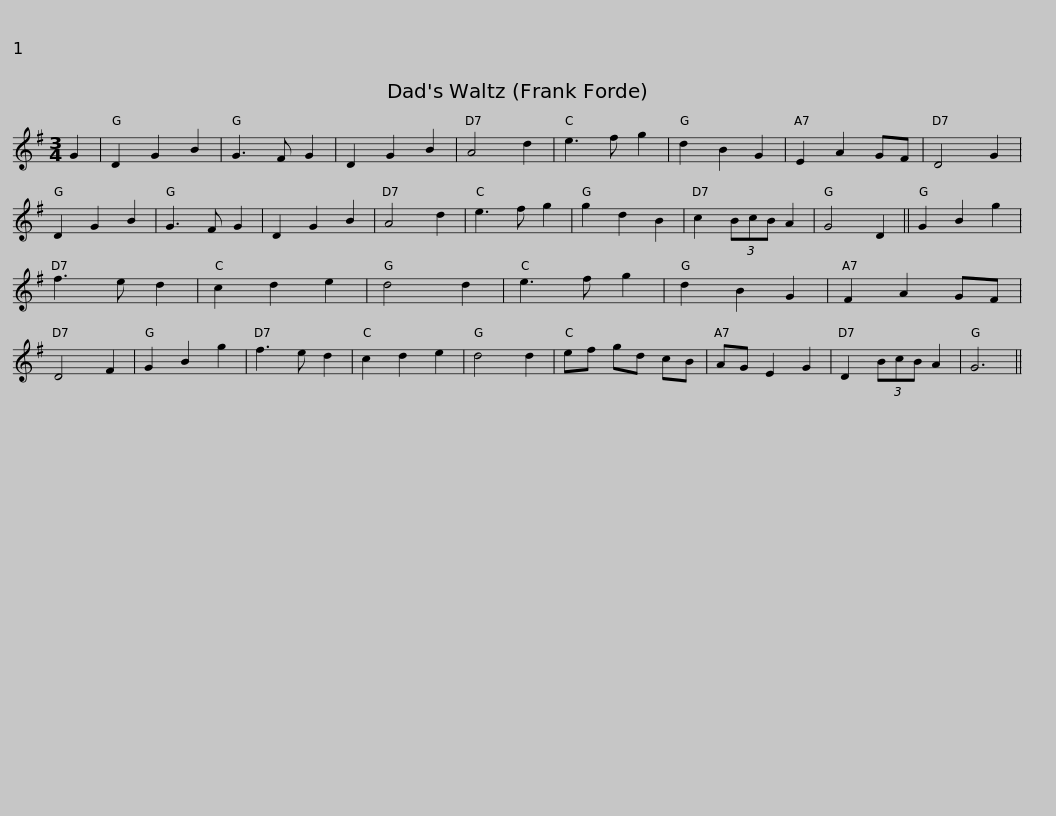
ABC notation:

X:1
L:1/8
M:3/4
I:linebreak $
K:G
V:1 treble
V:1
 G2 | D2 G2 B2 | G3 F G2 | D2 G2 B2 | A4 d2 | %5
 e3 f g2 | d2 B2 G2 | E2 A2 GF | D4 G2 | D2 G2 B2 | %10
 G3 F G2 | D2 G2 B2 | A4 d2 |$ e3 f g2 | g2 d2 B2 | %15
 c2 (3BcB A2 | G4 D2 || G2 B2 g2 | f3 e d2 | c2 d2 e2 | %20
 d4 d2 | e3 f g2 | d2 B2 G2 | F2 A2 GF | D4 F2 |$ %25
 G2 B2 g2 | f3 e d2 | c2 d2 e2 | d4 d2 | ef gd cB | %30
 AG E2 G2 | D2 (3BcB A2 | G6 || %33
